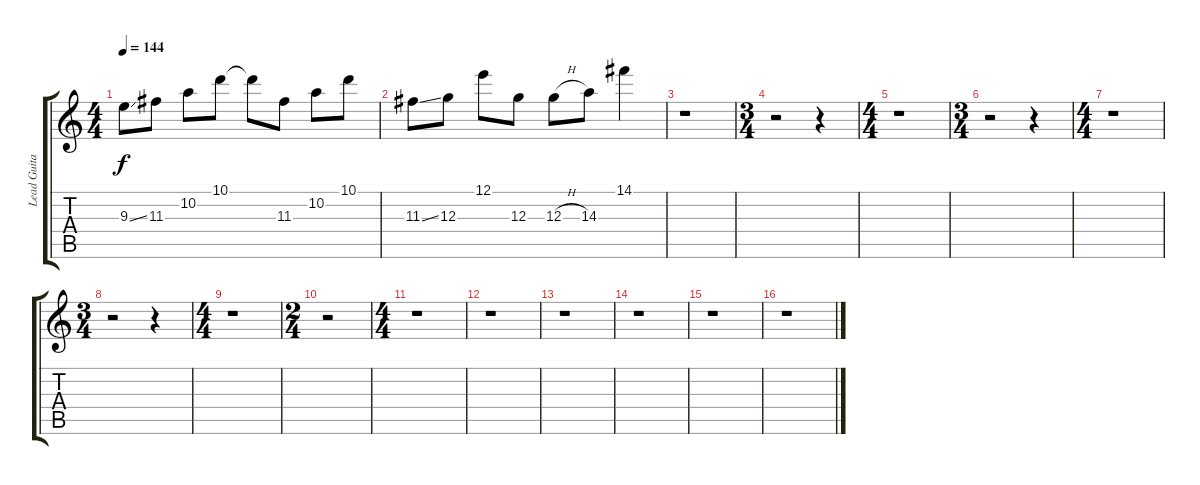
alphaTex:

\track ("Lead Guitar" "Lead Guita") {instrument distortionguitar}
\staff {score tabs}
\tuning (E4 B3 G3 D3 A2 E2) {hide}
\ts (4 4)
\tempo 144
\clef g2
\ks c
9.3{ss}.8{dy f} 11.3.8 10.2.8 10.1.8 10.1{t}.8 11.3.8 10.2.8 10.1.8 |
11.3{ss}.8 12.3.8 12.1.8 12.3.8 12.3{h}.8 14.3.8 14.1.4 |
r.1 |
\ts (3 4)
r.2 r.4 |
\ts (4 4)
r.1 |
\ts (3 4)
r.2 r.4 |
\ts (4 4)
r.1 |
\ts (3 4)
r.2 r.4 |
\ts (4 4)
r.1 |
\ts (2 4)
r.2 |
\ts (4 4)
r.1 |
r.1 |
r.1 |
r.1 |
r.1 |
r.1
